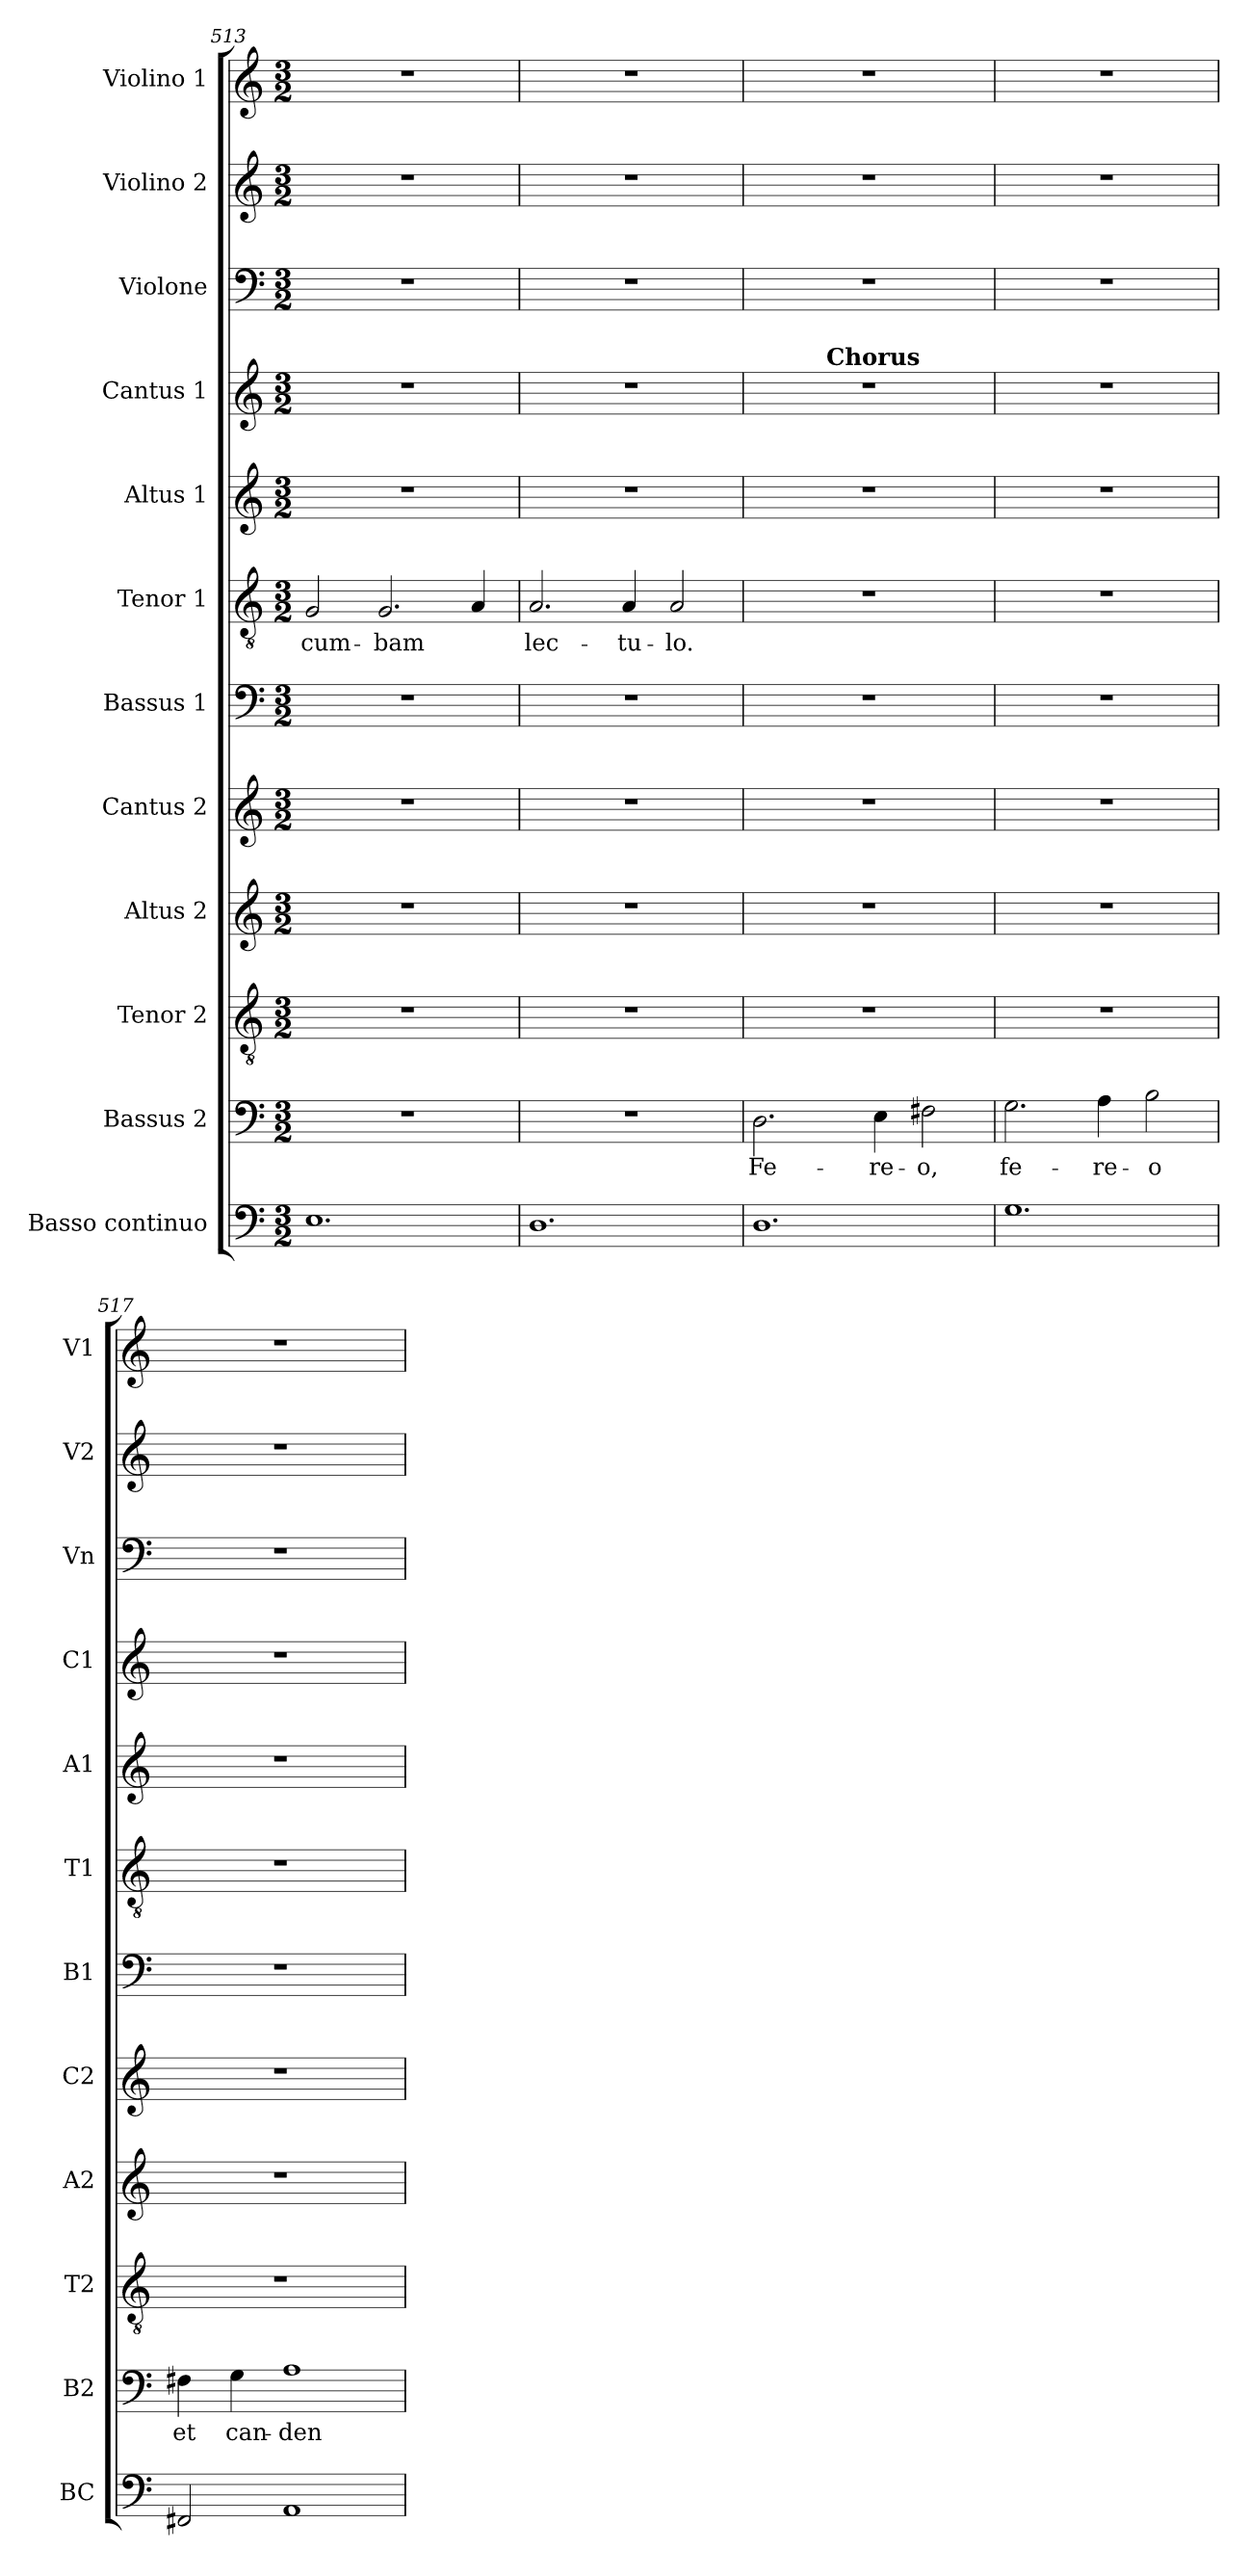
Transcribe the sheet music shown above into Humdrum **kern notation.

**kern	**kern	**text	**kern	**kern	**kern	**kern	**kern	**text	**kern	**kern	**kern	**kern	**kern
*part12	*part11	*part11	*part10	*part9	*part8	*part7	*part6	*part6	*part5	*part4	*part3	*part2	*part1
*staff12	*staff11	*staff11	*staff10	*staff9	*staff8	*staff7	*staff6	*staff6	*staff5	*staff4	*staff3	*staff2	*staff1
*I"Basso continuo	*I"Bassus 2	*	*I"Tenor 2	*I"Altus 2	*I"Cantus 2	*I"Bassus 1	*I"Tenor 1	*	*I"Altus 1	*I"Cantus 1	*I"Violone	*I"Violino 2	*I"Violino 1
*I'BC	*I'B2	*	*I'T2	*I'A2	*I'C2	*I'B1	*I'T1	*	*I'A1	*I'C1	*I'Vn	*I'V2	*I'V1
*clefF4	*clefF4	*	*clefGv2	*clefG2	*clefG2	*clefF4	*clefGv2	*	*clefG2	*clefG2	*clefF4	*clefG2	*clefG2
*ITrd7c12	*	*	*	*	*	*	*	*	*	*	*ITrd7c12	*	*
*k[]	*k[]	*	*k[]	*k[]	*k[]	*k[]	*k[]	*	*k[]	*k[]	*k[]	*k[]	*k[]
*C:	*C:	*	*C:	*C:	*C:	*C:	*C:	*	*C:	*C:	*C:	*C:	*C:
*M3/2	*M3/2	*	*M3/2	*M3/2	*M3/2	*M3/2	*M3/2	*	*M3/2	*M3/2	*M3/2	*M3/2	*M3/2
=513	=513	=513	=513	=513	=513	=513	=513	=513	=513	=513	=513	=513	=513
!	!	!	!	!	!	!	!	!LO:LY:b	!	!	!	!	!
1.EE	1.r	.	1.r	1.r	1.r	1.r	2G/	-cum-	1.r	1.r	1.r	1.r	1.r
!	!	!	!	!	!	!	!	!LO:LY:b	!	!	!	!	!
.	.	.	.	.	.	.	2.G/	-bam	.	.	.	.	.
.	.	.	.	.	.	.	4A/	.	.	.	.	.	.
=514	=514	=514	=514	=514	=514	=514	=514	=514	=514	=514	=514	=514	=514
!	!	!	!	!	!	!	!	!LO:LY:b	!	!	!	!	!
1.DD	1.r	.	1.r	1.r	1.r	1.r	2.A/	lec-	1.r	1.r	1.r	1.r	1.r
!	!	!	!	!	!	!	!	!LO:LY:b	!	!	!	!	!
.	.	.	.	.	.	.	4A/	-tu-	.	.	.	.	.
!	!	!	!	!	!	!	!	!LO:LY:b	!	!	!	!	!
.	.	.	.	.	.	.	2A/	-lo.	.	.	.	.	.
=515	=515	=515	=515	=515	=515	=515	=515	=515	=515	=515	=515	=515	=515
!	!	!LO:LY:b	!	!	!	!	!	!	!	!	!	!	!
*	*	*	*	*	*	*	*	*	*	*^	*	*	*
1.DD	2.D\	Fe-	1.r	1.r	1.r	1.r	1.r	.	1.r	1.r	2ryy	1.r	1.r	1.r
!	!	!	!	!	!	!	!	!	!	!	!LO:TX:a:B:t=Chorus	!	!	!
.	.	.	.	.	.	.	.	.	.	.	1ryy	.	.	.
!	!	!LO:LY:b	!	!	!	!	!	!	!	!	!	!	!	!
.	4E\	-re-	.	.	.	.	.	.	.	.	.	.	.	.
!	!	!LO:LY:b	!	!	!	!	!	!	!	!	!	!	!	!
.	2F#X\	-o,	.	.	.	.	.	.	.	.	.	.	.	.
=516	=516	=516	=516	=516	=516	=516	=516	=516	=516	=516	=516	=516	=516	=516
!	!	!LO:LY:b	!	!	!	!	!	!	!	!	!	!	!	!
*	*	*	*	*	*	*	*	*	*	*v	*v	*	*	*
1.GG	2.G\	fe-	1.r	1.r	1.r	1.r	1.r	.	1.r	1.r	1.r	1.r	1.r
!	!	!LO:LY:b	!	!	!	!	!	!	!	!	!	!	!
.	4A\	-re-	.	.	.	.	.	.	.	.	.	.	.
!	!	!LO:LY:b	!	!	!	!	!	!	!	!	!	!	!
.	2B\	-o	.	.	.	.	.	.	.	.	.	.	.
!!LO:PB:g=z
=517	=517	=517	=517	=517	=517	=517	=517	=517	=517	=517	=517	=517	=517
!	!	!LO:LY:b	!	!	!	!	!	!	!	!	!	!	!
2FFF#X/	4F#X\	et	1.r	1.r	1.r	1.r	1.r	.	1.r	1.r	1.r	1.r	1.r
!	!	!LO:LY:b	!	!	!	!	!	!	!	!	!	!	!
.	4G\	can-	.	.	.	.	.	.	.	.	.	.	.
!	!	!LO:LY:b	!	!	!	!	!	!	!	!	!	!	!
1AAA	1A	-den-	.	.	.	.	.	.	.	.	.	.	.
=	=	=	=	=	=	=	=	=	=	=	=	=	=
*-	*-	*-	*-	*-	*-	*-	*-	*-	*-	*-	*-	*-	*-
